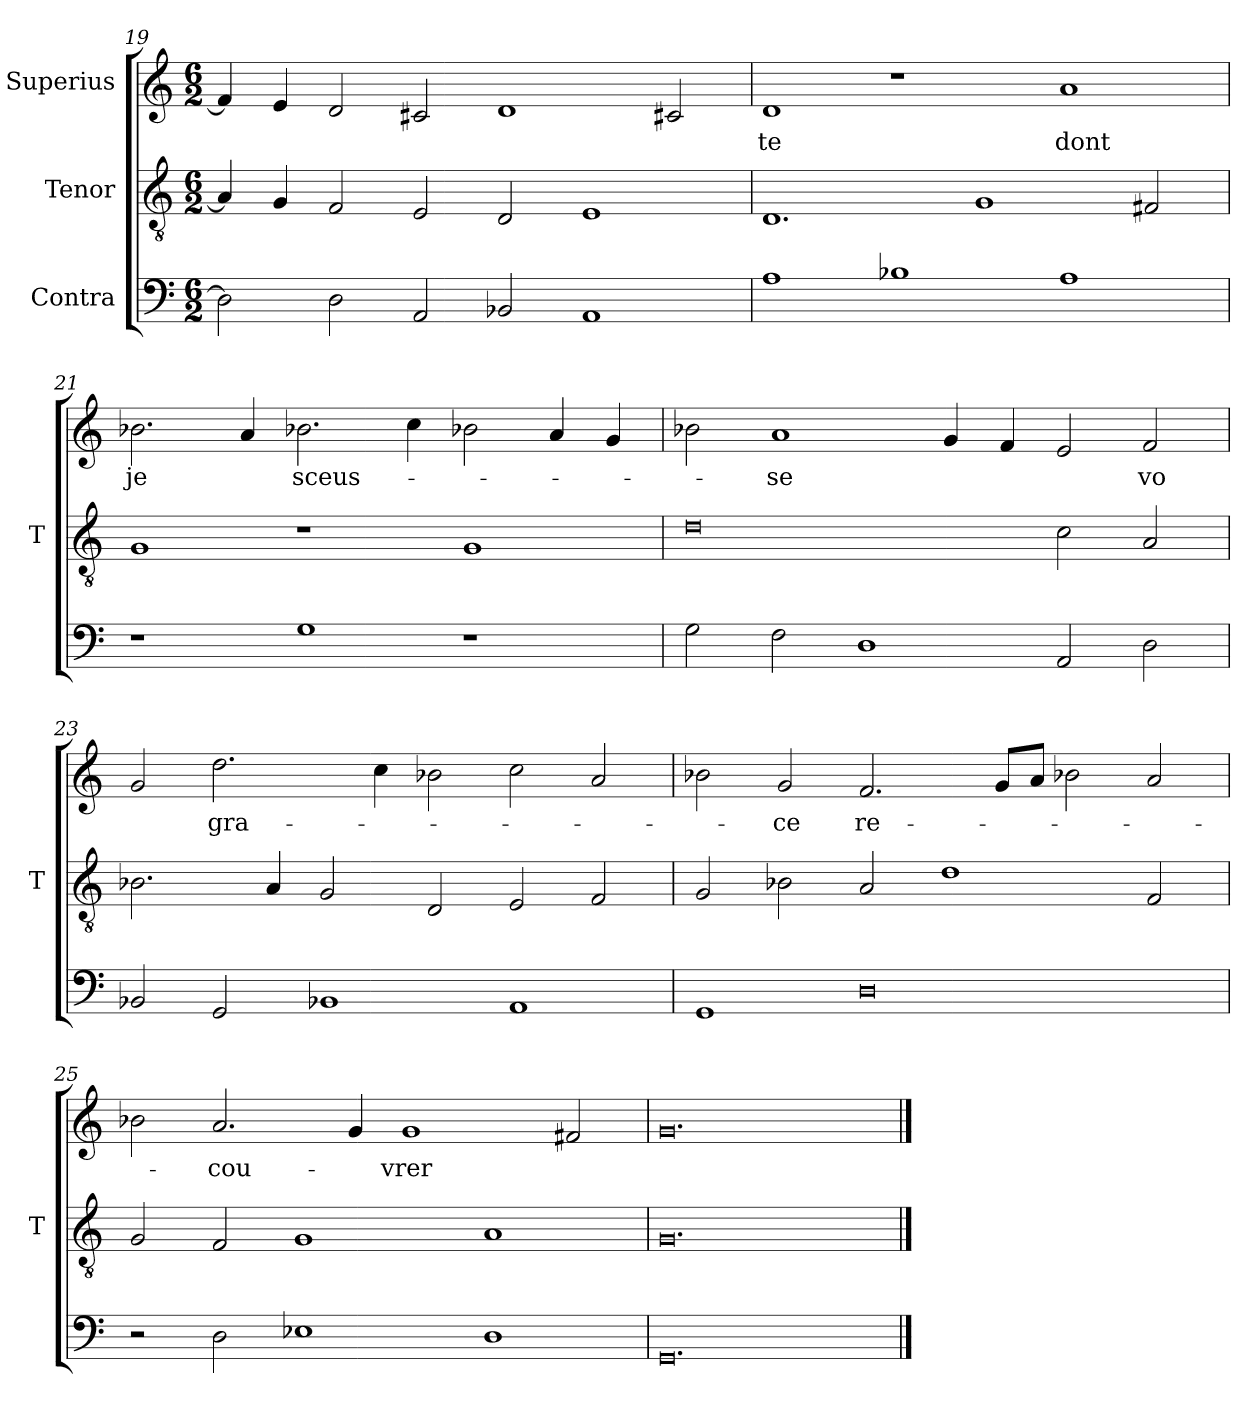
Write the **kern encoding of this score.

**kern	**kern	**kern	**text
*part3	*part2	*part1	*part1
*staff3	*staff2	*staff1	*staff1
*I"Contra	*I"Tenor	*I"Superius	*
*	*I'T	*	*
*clefF4	*clefGv2	*clefG2	*
*M6/2	*M6/2	*M6/2	*
=19	=19	=19	=19
2D]	4A]	4f]	.
.	4G	4e	.
2D	2F	2d	.
2AA	2E	2c#X	.
2BB-X	2D	1d	.
1AA	1E	.	.
.	.	2c#X	.
=20	=20	=20	=20
1A	1.D	1d	-te
1B-X	.	1r	.
.	1G	.	.
1A	.	1a	-dont
.	2F#X	.	.
=21	=21	=21	=21
1r	1G	2.b-X	-je
.	.	4a	.
1G	1r	2.b-X	sceus-
.	.	4cc	.
1r	1G	2b-X	.
.	.	4a	.
.	.	4g	.
=22	=22	=22	=22
2G	0d	2b-X	.
2F	.	1a	-se
1D	.	.	.
.	.	4g	.
.	.	4f	.
2AA	2c	2e	.
2D	2A	2f	-vo
=23	=23	=23	=23
2BB-X	2.B-X	2g	.
2GG	.	2.dd	gra-
.	4A	.	.
1BB-X	2G	.	.
.	.	4cc	.
.	2D	2b-X	.
1AA	2E	2cc	.
.	2F	2a	.
=24	=24	=24	=24
1GG	2G	2b-X	.
.	2B-X	2g	-ce
0D	2A	2.f	re-
.	1d	.	.
.	.	8g/L	.
.	.	8a/J	.
.	.	2b-X	.
.	2F	2a	.
=25	=25	=25	=25
2r	2G	2b-X	.
2D	2F	2.a	-cou-
1E-X	1G	.	.
.	.	4g	.
.	.	1g	-vrer
1D	1A	.	.
.	.	2f#X	.
=26	=26	=26	=26
0.GG	0.G	0.g	.
==	==	==	==
*-	*-	*-	*-
